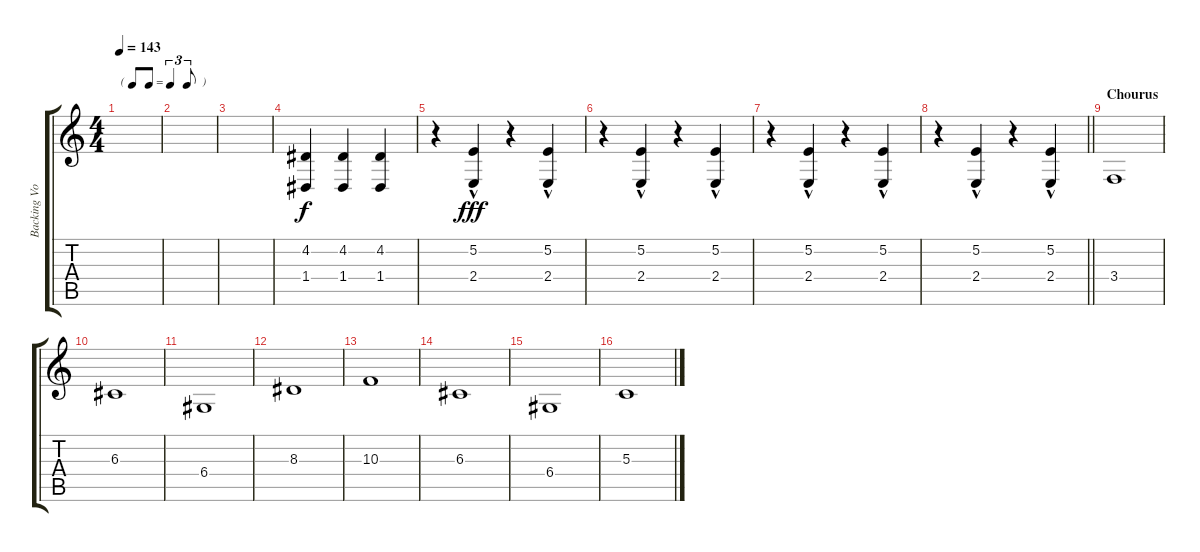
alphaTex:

\track ("Backing Vocal" "Backing Vo") {instrument drawbarorgan}
\staff {score tabs}
\tuning (E4 B3 G3 D3 A2 E2) {hide}
\ts (4 4)
\tf triplet8th
\tempo 143
\clef g2
\ks c
|
|
|
(4.2 1.4).4 (4.2 1.4).4 (4.2 1.4).4 |
r.4 (5.2{hac} 2.4{hac}).4{dy fff} r.4 (5.2{hac} 2.4{hac}).4 |
r.4 (5.2{hac} 2.4{hac}).4 r.4 (5.2{hac} 2.4{hac}).4 |
r.4 (5.2{hac} 2.4{hac}).4 r.4 (5.2{hac} 2.4{hac}).4 |
\barLineRight lightlight
r.4 (5.2{hac} 2.4{hac}).4 r.4 (5.2{hac} 2.4{hac}).4 |
\section ("" "Chourus")
3.4.1 |
6.3.1 |
6.4.1 |
8.3.1 |
10.3.1 |
6.3.1 |
6.4.1 |
5.3.1
